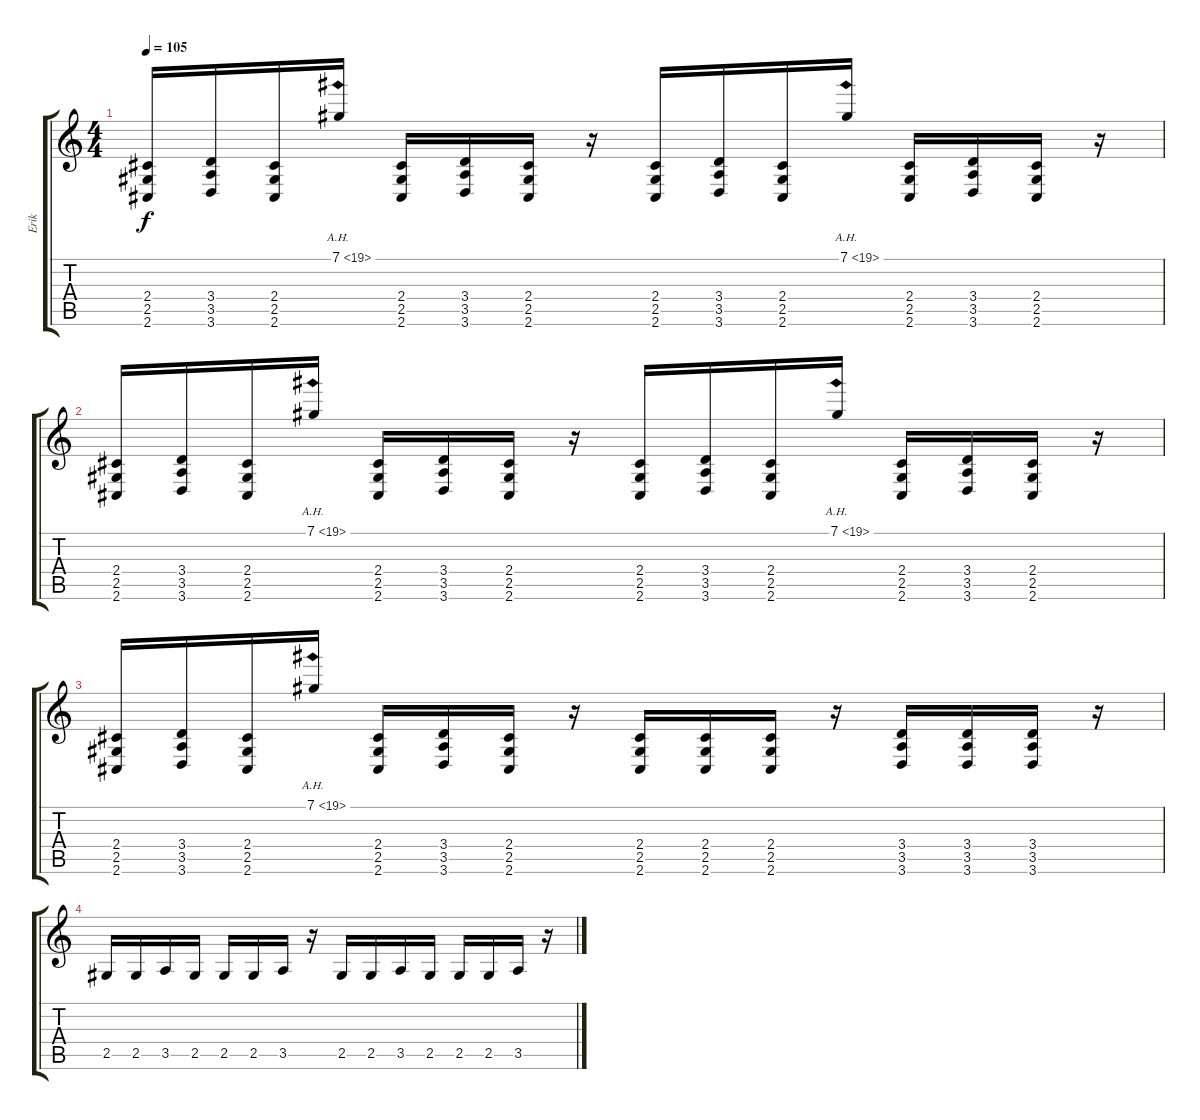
\track ("Erik" "Erik") {instrument distortionguitar}
\staff {score tabs}
\tuning (Db4 Ab3 E3 B2 Gb2 B1) {hide}
\ts (4 4)
\tempo 105
\clef g2
\ks c
(2.4 2.5 2.6).16{dy f volume 16} (3.4 3.5 3.6).16 (2.4 2.5 2.6).16 7.1{ah 12}.16 (2.4 2.5 2.6).16 (3.4 3.5 3.6).16 (2.4 2.5 2.6).16 r.16 (2.4 2.5 2.6).16 (3.4 3.5 3.6).16 (2.4 2.5 2.6).16 7.1{ah 12}.16 (2.4 2.5 2.6).16 (3.4 3.5 3.6).16 (2.4 2.5 2.6).16 r.16 |
(2.4 2.5 2.6).16{volume 16} (3.4 3.5 3.6).16 (2.4 2.5 2.6).16 7.1{ah 12}.16 (2.4 2.5 2.6).16 (3.4 3.5 3.6).16 (2.4 2.5 2.6).16 r.16 (2.4 2.5 2.6).16 (3.4 3.5 3.6).16 (2.4 2.5 2.6).16 7.1{ah 12}.16 (2.4 2.5 2.6).16 (3.4 3.5 3.6).16 (2.4 2.5 2.6).16 r.16 |
(2.4 2.5 2.6).16 (3.4 3.5 3.6).16 (2.4 2.5 2.6).16 7.1{ah 12}.16 (2.4 2.5 2.6).16 (3.4 3.5 3.6).16 (2.4 2.5 2.6).16 r.16 (2.4 2.5 2.6).16 (2.4 2.5 2.6).16 (2.4 2.5 2.6).16 r.16 (3.4 3.5 3.6).16 (3.4 3.5 3.6).16 (3.4 3.5 3.6).16 r.16 |
2.5.16 2.5.16 3.5.16 2.5.16 2.5.16 2.5.16 3.5.16 r.16 2.5.16 2.5.16 3.5.16 2.5.16 2.5.16 2.5.16 3.5.16 r.16
